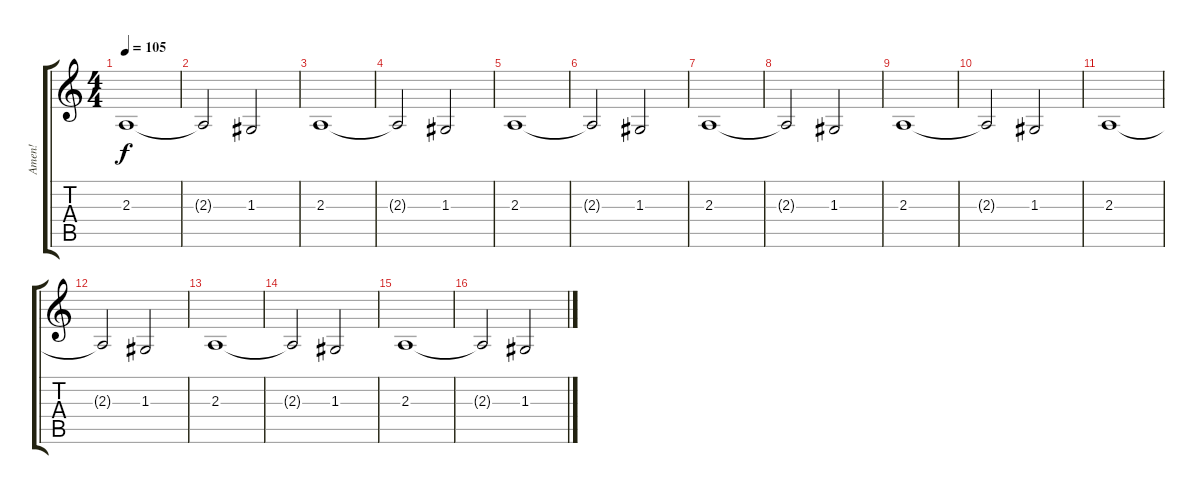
\track ("Amen!" "Amen!") {instrument choiraahs}
\staff {score tabs}
\tuning (E4 B3 G3 D3 A2 E2) {hide}
\ts (4 4)
\tempo 105
\clef g2
\ks c
2.3.1{dy f} |
2.3{t}.2 1.3.2 |
2.3.1 |
2.3{t}.2 1.3.2 |
2.3.1 |
2.3{t}.2 1.3.2 |
2.3.1 |
2.3{t}.2 1.3.2 |
2.3.1 |
2.3{t}.2 1.3.2 |
2.3.1 |
2.3{t}.2 1.3.2 |
2.3.1 |
2.3{t}.2 1.3.2 |
2.3.1 |
2.3{t}.2 1.3.2
